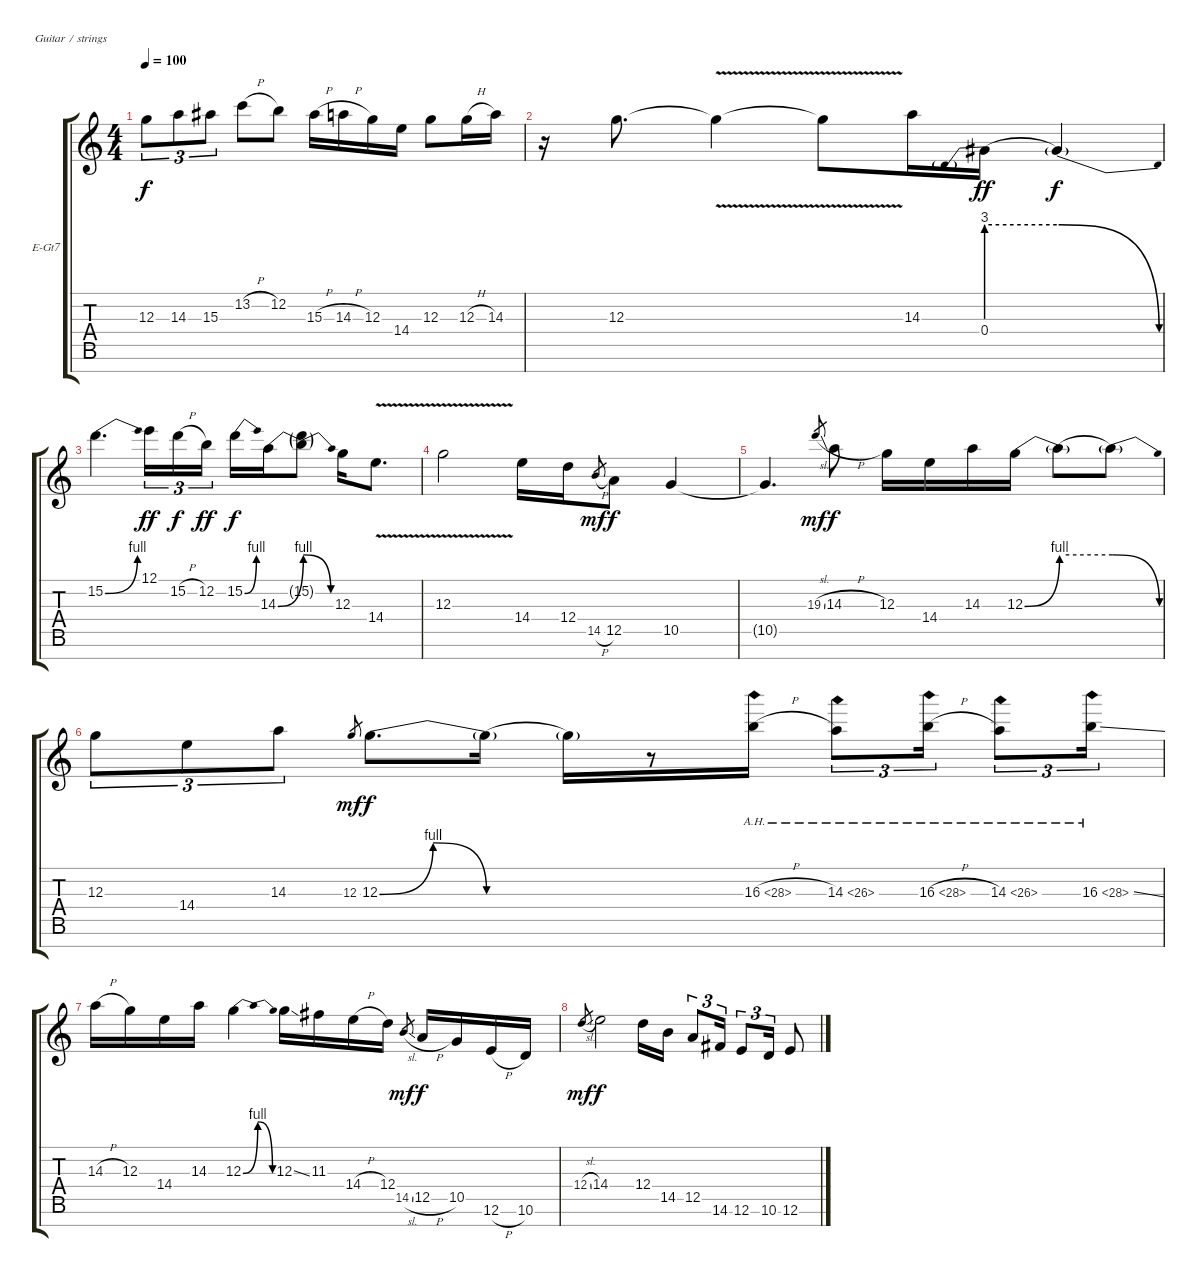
\defaultSystemsLayout 4
\bracketExtendMode groupsimilarinstruments
\firstSystemTrackNameOrientation horizontal
\otherSystemsTrackNameOrientation horizontal
\track ("Steve Vai" "E-Gt7") {instrument distortionguitar}
\staff {score tabs}
\tuning (E4 B3 G3 D3 A2 E2 B1)
\ts (4 4)
\tempo 100
\clef g2
\ks c
12.3.8{tu (3 2) dy f} 14.3.8{tu (3 2)} 15.3.8{tu (3 2)} 13.2{h}.8 12.2.8 15.3{h}.16 14.3{h}.16 12.3.16 14.4.16 12.3.8 12.3{h}.16 14.3.16 |
r.16 12.3.8{d} 12.3{v t}.4 12.3{v t}.8 14.3.16 0.4{be (prebend 0 12 60 12)}.16{dy ff} 0.4{be (release 0 12 60 0) t}.4{dy f} |
15.2{be (bend 0 0 60 4)}.4{d} 12.1.16{tu (3 2) dy ff} 15.2{h}.16{tu (3 2) dy f} 12.2.16{tu (3 2) dy ff} 15.2{be (bend 0 0 60 4)}.16{dy f} 14.3{be (bend 0 0 60 4)}.16 (15.2{g} 14.3{be (release 0 4 60 0) t}).8 12.3.16 14.4{v}.8{d} |
12.3{v}.2 14.4.16 12.4.16 14.5{h}.8{gr dy mf} 12.5.8{dy f} 10.5.4 |
10.5{t}.4{d} 19.3{sl}.8{gr dy mf} 14.3{h}.8{dy f} 12.3.16 14.4.16 14.3.16 12.3{be (bend 0 0 60 4)}.16 12.3{be (hold 0 4 60 4) t}.8 12.3{be (release 0 4 60 0) t}.8 |
12.3.8{tu (3 2)} 14.4.8{tu (3 2)} 14.3.8{tu (3 2)} 12.3.8{gr dy mf} 12.3{be (bendrelease 0 0 30 4 30 4 60 0)}.8{d dy f} 12.3{be (hold 0 0 60 0) t}.16 12.3{be (hold 0 0 60 0) t}.16 r.8 16.3{ah 12 h}.16 14.3{ah 12}.8{tu (3 2)} 16.3{ah 12 h}.16{tu (3 2)} 14.3{ah 12}.8{tu (3 2)} 16.3{ah 12 ss}.16{tu (3 2)} |
14.3{h}.16 12.3.16 14.4.16 14.3.16 12.3{be (bendrelease 0 0 30 4 30 4 60 0)}.4 12.3{ss}.16 11.3.16 14.4{h}.16 12.4.16 14.5{sl}.8{gr dy mf} 12.5{h}.16{dy f} 10.5.16 12.6{h}.16 10.6.16 |
12.4{sl}.8{gr dy mf} 14.4.2{dy f} 12.4.16 14.5.16 12.5.8{tu (3 2)} 14.6.16{tu (3 2)} 12.6.8{tu (3 2)} 10.6.16{tu (3 2)} 12.6.8
